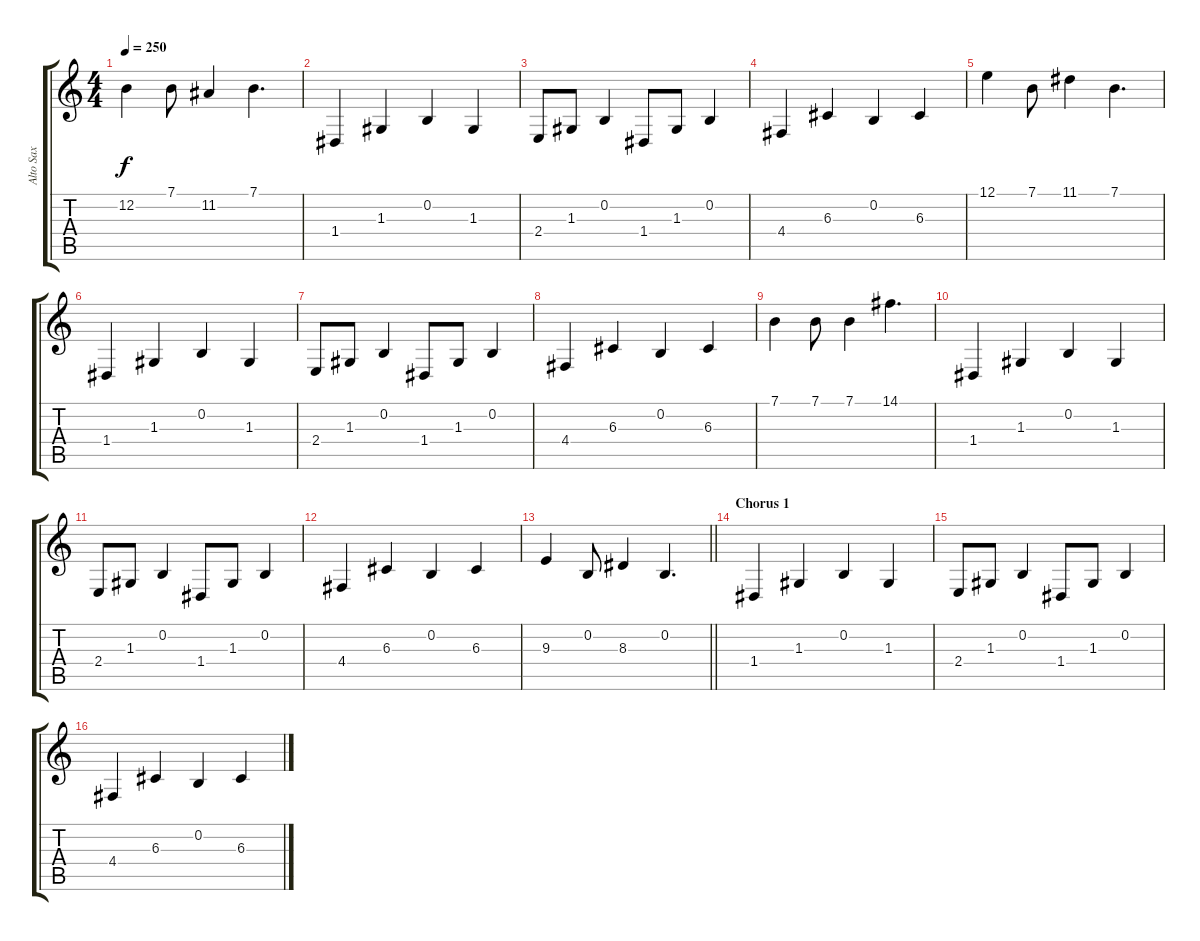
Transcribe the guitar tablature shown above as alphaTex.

\track ("Alto Sax" "Alto Sax") {instrument altosax}
\staff {score tabs}
\tuning (E4 B3 G3 D3 A2 E2) {hide}
\ts (4 4)
\tempo 250
\clef g2
\ks c
12.2.4{dy f} 7.1.8 11.2.4 7.1.4{d} |
1.4.4 1.3.4 0.2.4 1.3.4 |
2.4.8 1.3.8 0.2.4 1.4.8 1.3.8 0.2.4 |
4.4.4 6.3.4 0.2.4 6.3.4 |
12.1.4 7.1.8 11.1.4 7.1.4{d} |
1.4.4 1.3.4 0.2.4 1.3.4 |
2.4.8 1.3.8 0.2.4 1.4.8 1.3.8 0.2.4 |
4.4.4 6.3.4 0.2.4 6.3.4 |
7.1.4 7.1.8 7.1.4 14.1.4{d} |
1.4.4 1.3.4 0.2.4 1.3.4 |
2.4.8 1.3.8 0.2.4 1.4.8 1.3.8 0.2.4 |
4.4.4 6.3.4 0.2.4 6.3.4 |
\barLineRight lightlight
9.3.4 0.2.8 8.3.4 0.2.4{d} |
\section ("" "Chorus 1")
1.4.4 1.3.4 0.2.4 1.3.4 |
2.4.8 1.3.8 0.2.4 1.4.8 1.3.8 0.2.4 |
4.4.4 6.3.4 0.2.4 6.3.4
